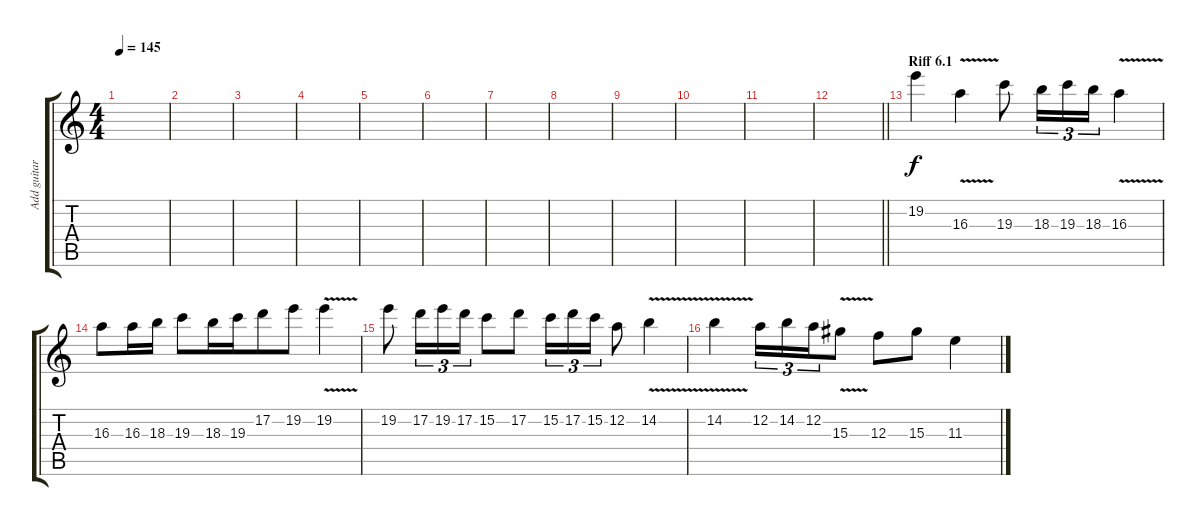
\track ("Add guitar" "Add guitar") {instrument distortionguitar}
\staff {score tabs}
\tuning (D4 A3 F3 C3 G2 D2) {hide}
\ts (4 4)
\tempo 145
\clef g2
\ks c
|
|
|
|
|
|
|
|
|
|
|
\barLineRight lightlight
|
\section ("" "Riff 6.1")
19.2.4{dy f} 16.3{v}.4 19.3.8 18.3.16{tu (3 2)} 19.3.16{tu (3 2) beam merge} 18.3.16{tu (3 2) beam merge} 16.3{v}.4 |
16.3.8 16.3.16 18.3.16 19.3.8 18.3.16 19.3.16{beam merge} 17.2.8 19.2.8 19.2{v}.4 |
19.2.8 17.2.16{tu (3 2)} 19.2.16{tu (3 2)} 17.2.16{tu (3 2)} 15.2.8 17.2.8 15.2.16{tu (3 2)} 17.2.16{tu (3 2)} 15.2.16{tu (3 2)} 12.2.8 14.2{v}.4 |
14.2{v}.4 12.2.16{tu (3 2)} 14.2.16{tu (3 2) beam merge} 12.2.16{tu (3 2) beam merge} 15.3{v}.8 12.3.8 15.3.8 11.3.4
